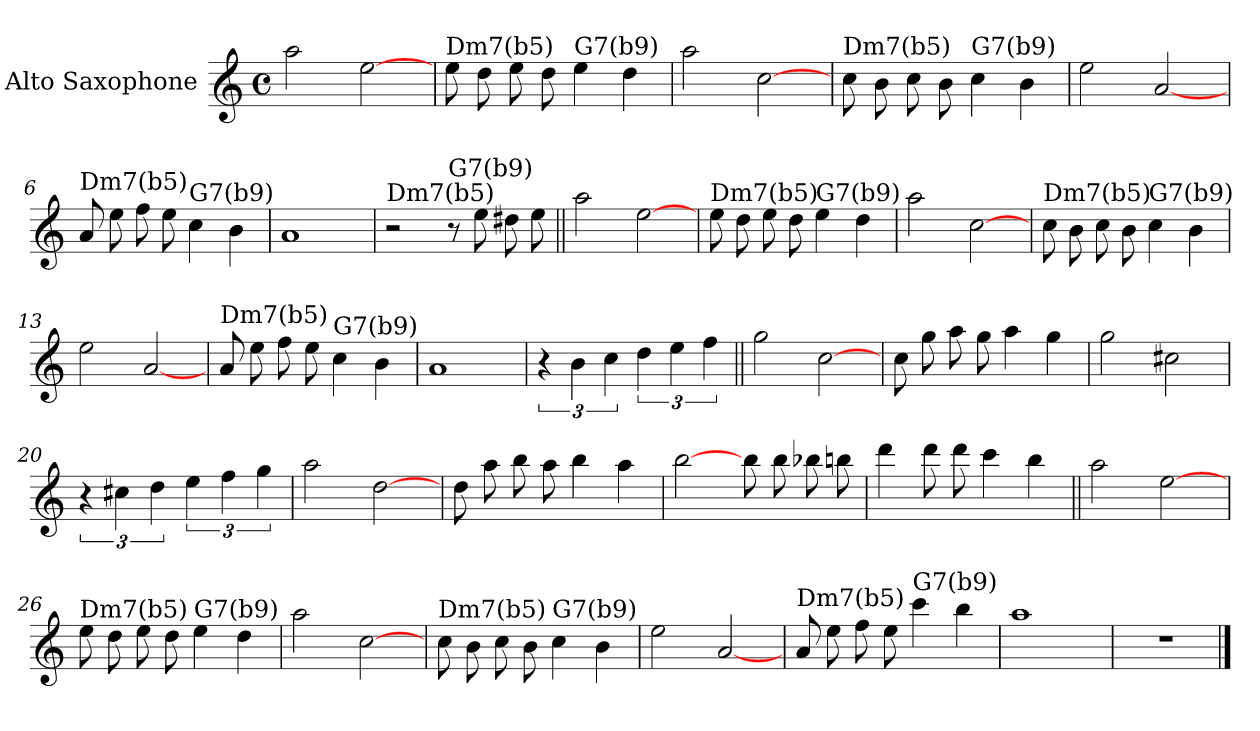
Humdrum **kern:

**kern
*part1
*staff1
*I"Alto Saxophone
*I'A. Sax.
*clefG2
*ITrd5c9
*k[b-e-a-]
*E-:
*M4/4
*met(c)
=1
2cc
[2g
=2
!LO:TX:a:t=Dm7(b5)
8gL
8f
8g
8f
!LO:TX:a:t=G7(b9)
4g
4f
=3
2cc
[2e-
=4
!LO:TX:a:t=Dm7(b5)
8e-L
8d
8e-
8d
!LO:TX:a:t=G7(b9)
4e-
4d
=5
2g
[2c
=6
!LO:TX:a:t=Dm7(b5)
8cL
8g
8a-
8g
!LO:TX:a:t=G7(b9)
4e-
4d
=7
1c
=8
!LO:TX:a:t=Dm7(b5)
2r
!LO:TX:a:t=G7(b9)
8r
8g
8f#L
8g
=9||
2cc
[2g
=10
!LO:TX:a:t=Dm7(b5)
8gL
8f
8g
8f
!LO:TX:a:t=G7(b9)
4g
4f
=11
2cc
[2e-
=12
!LO:TX:a:t=Dm7(b5)
8e-L
8d
8e-
8d
!LO:TX:a:t=G7(b9)
4e-
4d
=13
2g
[2c
=14
!LO:TX:a:t=Dm7(b5)
8cL
8g
8a-
8g
!LO:TX:a:t=G7(b9)
4e-
4d
=15
1c
=16
6r
6d
6e-
6f
6g
6a-
=17||
2b-
[2e-
=18
8e-L
8b-
8cc
8b-
4cc
4b-
=19
2b-
2e
=20
6r
6e
6f
6g
6a-
6b-
=21
2cc
[2f
=22
8fL
8cc
8dd
8cc
4dd
4cc
=23
[2dd
8ddL
8dd
8dd-
8dd
=24
4ff
8ffL
8ff
4ee-
4dd
=25||
2cc
[2g
=26
!LO:TX:a:t=Dm7(b5)
8gL
8f
8g
8f
!LO:TX:a:t=G7(b9)
4g
4f
=27
2cc
[2e-
=28
!LO:TX:a:t=Dm7(b5)
8e-L
8d
8e-
8d
!LO:TX:a:t=G7(b9)
4e-
4d
=29
2g
[2c
=30
!LO:TX:a:t=Dm7(b5)
8cL
8g
8a-
8g
!LO:TX:a:t=G7(b9)
4ee-
4dd
=31
1cc
=32
1r
==
*-
